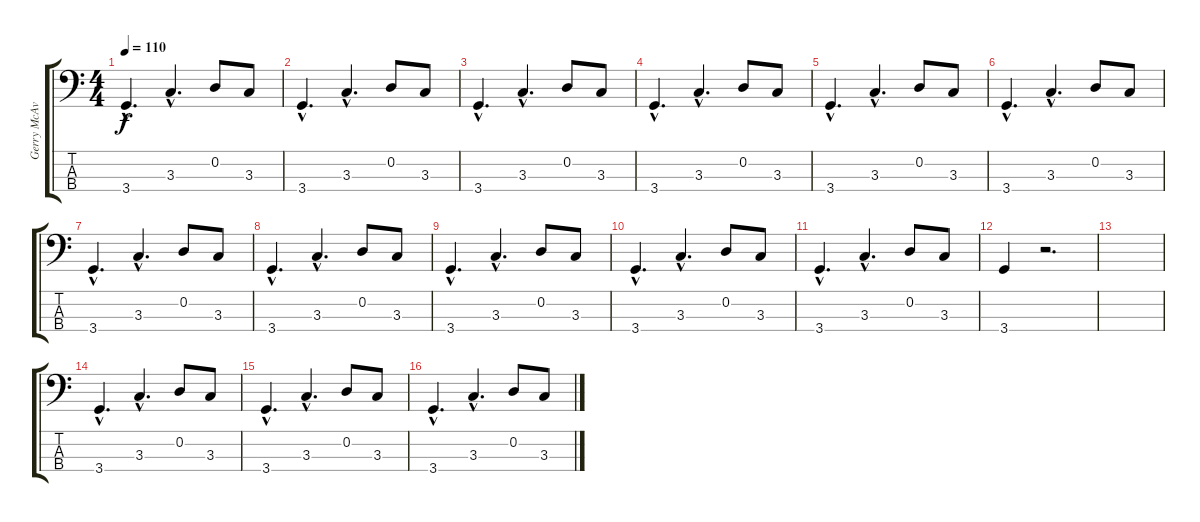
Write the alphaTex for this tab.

\track ("Gerry McAvoy" "Gerry McAv") {instrument electricbassfinger}
\staff {score tabs}
\tuning (G2 D2 A1 E1) {hide}
\ts (4 4)
\tempo 110
\clef f4
\ks c
3.4{hac}.4{d dy f} 3.3{hac}.4{d} 0.2.8 3.3.8 |
3.4{hac}.4{d} 3.3{hac}.4{d} 0.2.8 3.3.8 |
3.4{hac}.4{d} 3.3{hac}.4{d} 0.2.8 3.3.8 |
3.4{hac}.4{d} 3.3{hac}.4{d} 0.2.8 3.3.8 |
3.4{hac}.4{d} 3.3{hac}.4{d} 0.2.8 3.3.8 |
3.4{hac}.4{d} 3.3{hac}.4{d} 0.2.8 3.3.8 |
3.4{hac}.4{d} 3.3{hac}.4{d} 0.2.8 3.3.8 |
3.4{hac}.4{d} 3.3{hac}.4{d} 0.2.8 3.3.8 |
3.4{hac}.4{d} 3.3{hac}.4{d} 0.2.8 3.3.8 |
3.4{hac}.4{d} 3.3{hac}.4{d} 0.2.8 3.3.8 |
3.4{hac}.4{d} 3.3{hac}.4{d} 0.2.8 3.3.8 |
3.4.4 r.2{d} |
|
3.4{hac}.4{d} 3.3{hac}.4{d} 0.2.8 3.3.8 |
3.4{hac}.4{d} 3.3{hac}.4{d} 0.2.8 3.3.8 |
3.4{hac}.4{d} 3.3{hac}.4{d} 0.2.8 3.3.8
